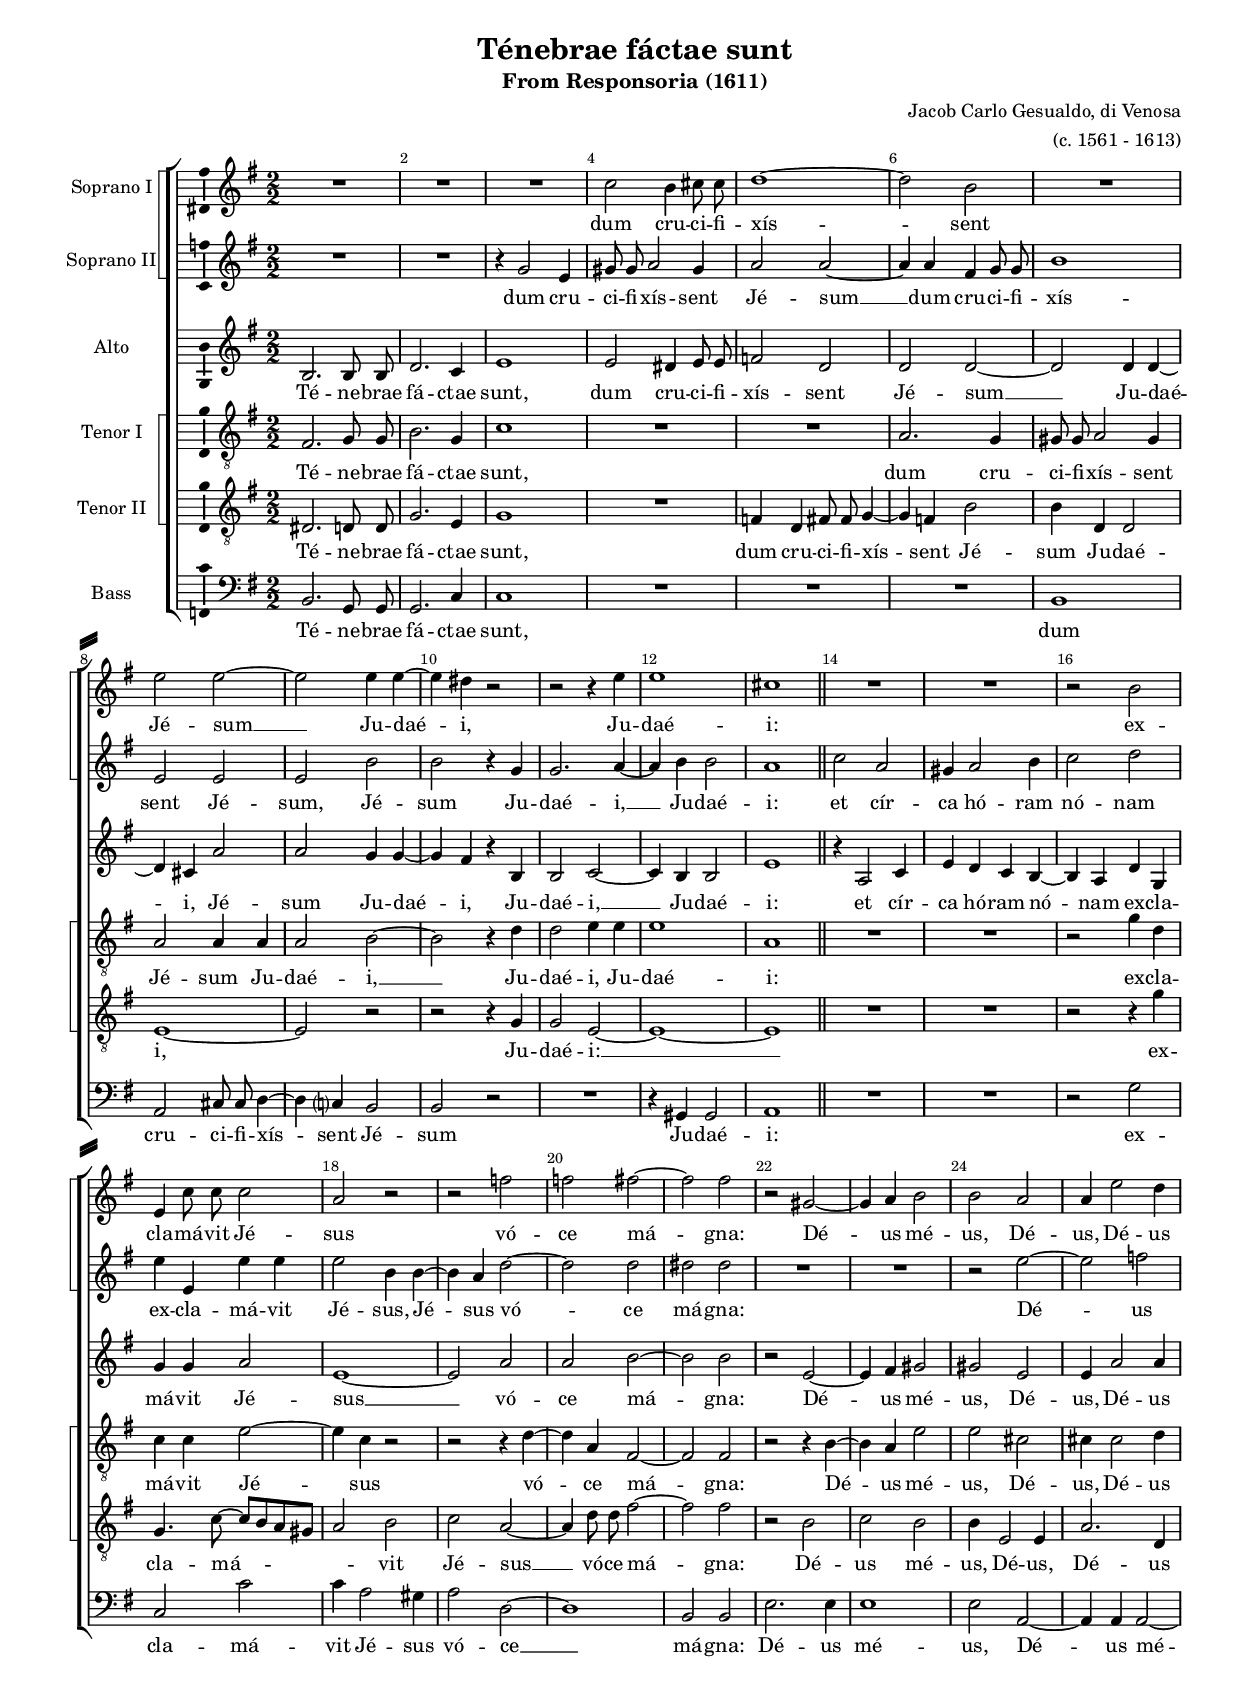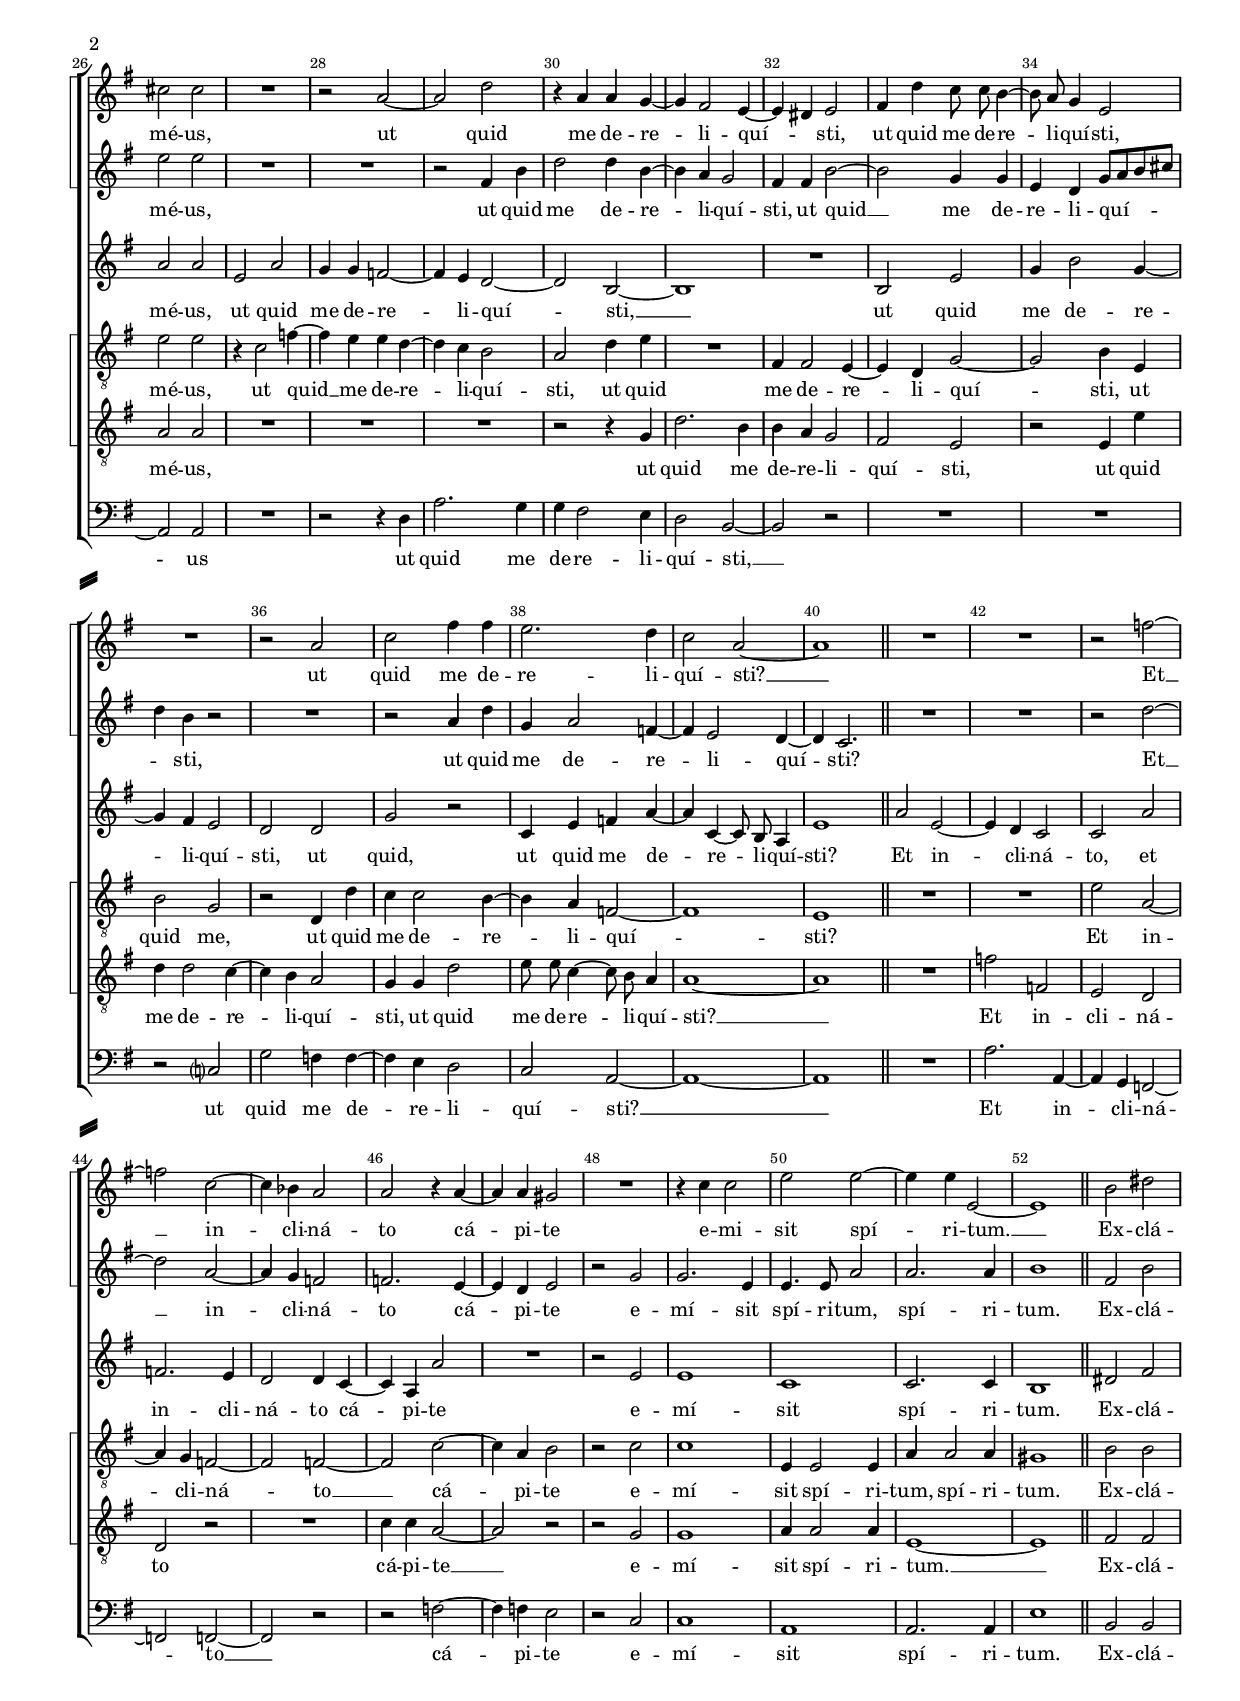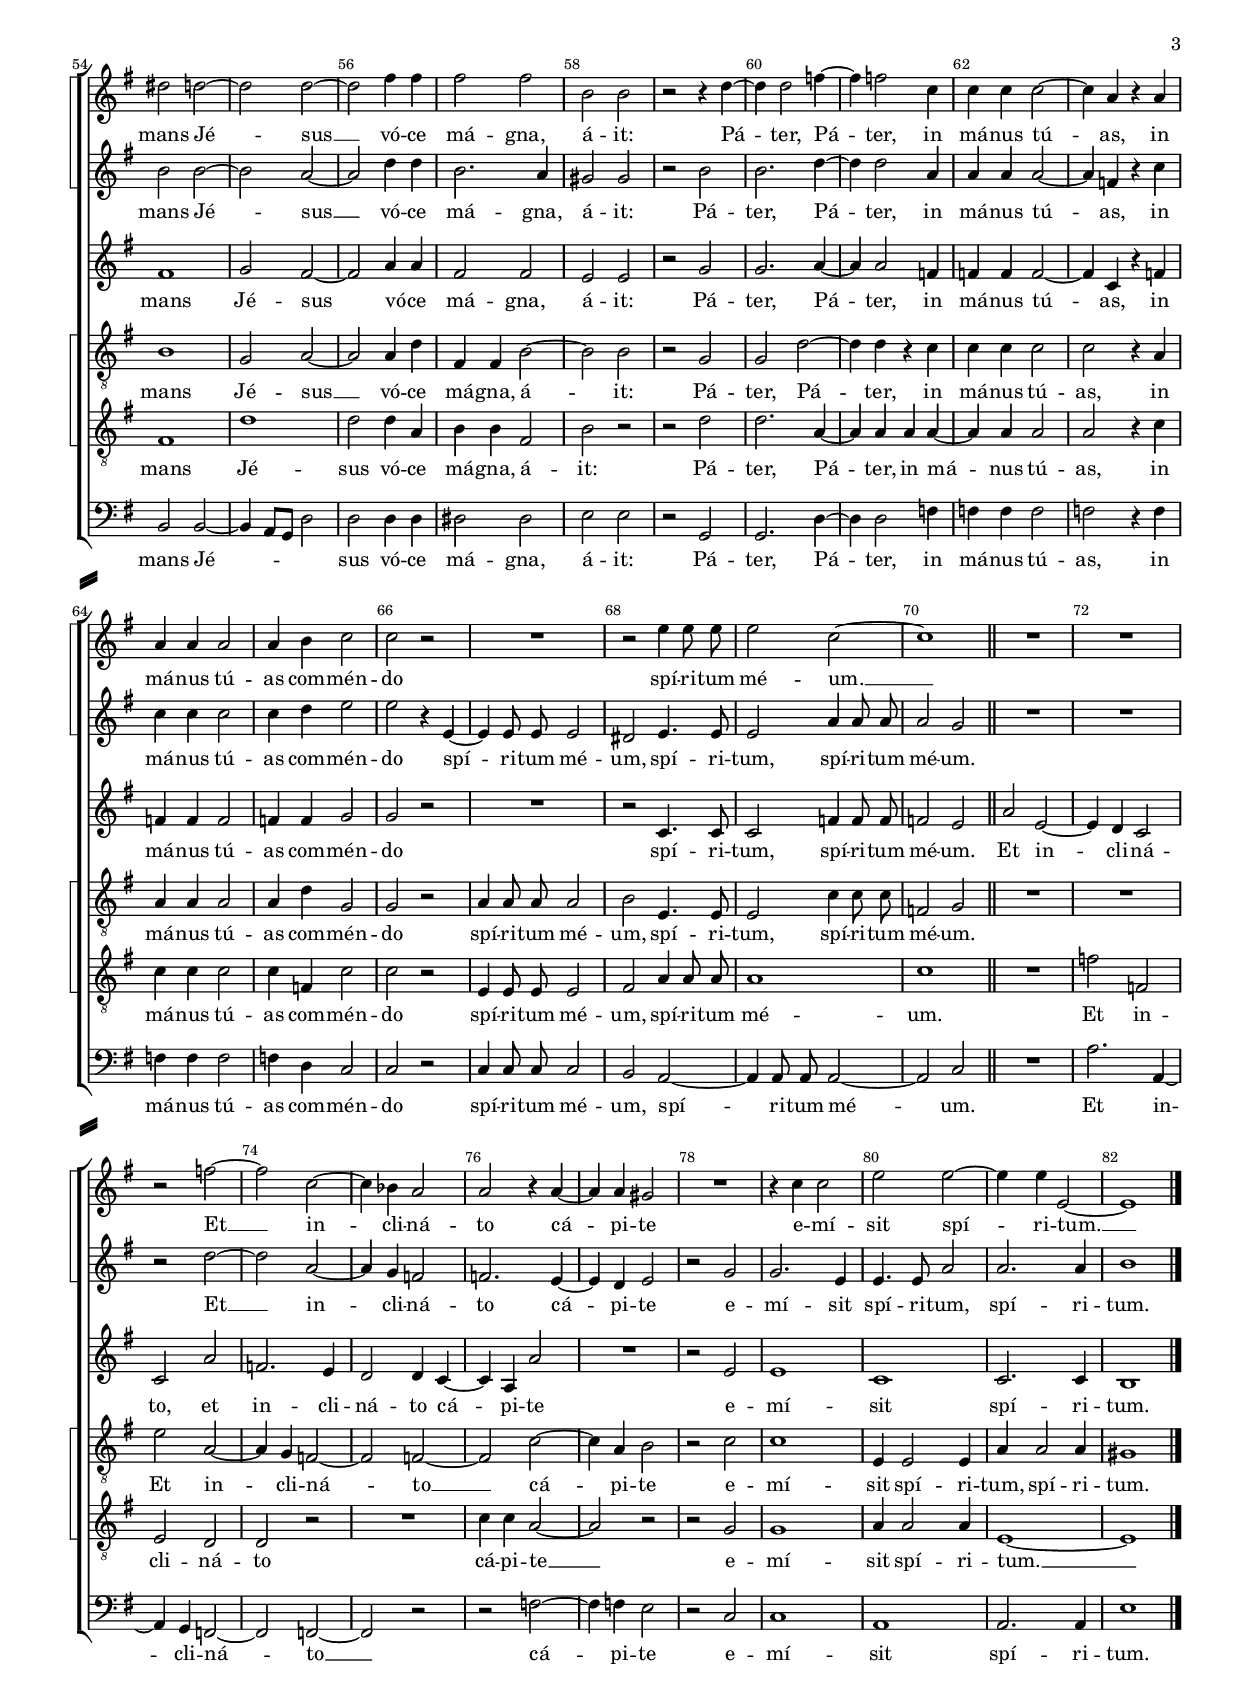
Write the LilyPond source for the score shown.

\version "2.18.2"

#(ly:set-option 'point-and-click #f)
#(ly:set-option 'midi-extension "mid")

#(set-default-paper-size "a4")
#(set-global-staff-size 16)
\paper {
  system-separator-markup = \slashSeparator
  top-margin = 10
  left-margin = 15
  right-margin = 10
  bottom-margin = 10
  %indent = 4
  ragged-bottom = ##f
  ragged-last-bottom = ##f
  %print-page-number = ##f
}

\header {
  title = "Ténebrae fáctae sunt"
  subtitle = "From Responsoria (1611)"
  composer = \markup\right-column{"Jacob Carlo Gesualdo, di Venosa" "(c. 1561 - 1613)" }
  % Удалить строку версии LilyPond 
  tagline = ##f
}

global = {
  \key e \minor
  \time 2/2
  \numericTimeSignature
  \autoBeamOff
  \override NoteHead.style = #'baroque
}

barnumbers = {
  \override Score.BarNumber.break-visibility = #end-of-line-invisible
  \set Score.barNumberVisibility = #(every-nth-bar-number-visible 2)
}

mBreak = { \break }
mpageBreak = { \pageBreak }
mBreak = {  }
mpageBreak = {  }

sopranoOne = \relative c'' {
  \global
  R1*3 | 
  c2 b4 cis8 cis | 
  d1~ | \mBreak
  
  d2 b | 
  R1 | 
  e2 e~ | 
  e e4 e~ | 
  e dis r2 | 
  r r4 e | \mpageBreak
  
  e1 |
  cis | \bar "||"
  R1*2 |
  r2 b |
  e,4 c'8 c c2 | \mBreak
  
  a2 r |
  r f' |
  f fis~ |
  fis fis |
  r gis,~ |
  gis4 a b2 |
  b a | \mBreak
  
  a4 e'2 d4 |
  cis2 cis |
  R1 |
  r2 a~ |
  a d |
  r4 a a g~ |
  g fis2 e4~ | \mBreak
  
  e4 dis e2 |
  fis4 d' c8 c b4~ |
  b8 a g4 e2 |
  R1 |
  r2 a |
  c fis4 fis | \mBreak
  
  e2. d4 |
  c2 a~ |
  a1 \bar "||"
  R1*2 |
  r2 f'2~ |
  f c~ | \mBreak
  
  c4 bes a2 |
  a r4 a~ |
  a a gis2 |
  R1 |
  r4 c c2 |
  e e~ |
  e4 e e,2~ \mBreak
  
  e1 | \bar "||"
  b'2 dis |
  dis d~ |
  d d~|
  d fis4 fis |
  fis2 fis |
  b, b |
  r r4 d~ | \mBreak
  
  d4 d2 f4~ |
  f f2 c4 |
  c c c2~ |
  c4 a r a |
  a a a2 |
  a4 b c2 |
  c r | \mBreak
  
  R1 |
  r2 e4 e8 e |
  e2 c~ |
  c1 \bar "||" 
  R1*2 \mBreak
  
  r2 f~ |
  f c~ |
  c4 bes a2 |
  a r4 a~ |
  a a gis2 |
  R1 |
  r4 c c2 | \mBreak
  
  e2 e~ |
  e4 e e,2 ~ |
  e1 \bar "|."
} % sopranoOne

sopranoTwo = \relative c'' {
  \global
  R1*2 | 
  r4 g2 e4 | 
  gis8 gis a2 gis4 | 
  a2 a~ | \mBreak
  
  a4 a fis g8 g | 
  b1 | 
  e,2 e | 
  e b' | 
  b r4 g | 
  g2. a4~ | \mBreak

  a4 b b2 |
  a1 | \bar "||"
  c2 a |
  gis4 a2 b4 |
  c2 d |
  e4 e, e' e \mBreak
  
  e2 b4 b~ |
  b a d2~ |
  d d |
  dis dis |
  R1*2 |
  r2 e~ | \mBreak
  
  e2 f |
  e e |
  R1*2 |
  r2 fis,4 b |
  d2 d4 b~ |
  b a g2 | \mBreak
  
  fis4 fis b2~ |
  b g4 g |
  e d g8[ a b cis] |
  d4 b r2 |
  R1 |
  r2 a4 d | \mBreak
  
  g,4 a2 f4~ |
  f e2 d4~ |
  d c2. \bar "||"
  R1*2 |
  r2 d'~ |
  d a~ | \mBreak
  
  a4 g f2 |
  f2. e4~ |
  e d e2 |
  r g |
  g2. e4 |
  e4. e8 a2 |
  a2. a4 | \mBreak
  
  b1 | \bar "||"
  fis2 b |
  b b~ |
  b a~ |
  a d4 d |
  b2. a4 |
  gis2 gis |
  r b | \mBreak
  
  b2. d4~ |
  d d2 a4 |
  a a a2~ |
  a4 f r c' |
  c c c2 |
  c4 d e2 |
  e r4 e,~ | \mBreak
  
  e4 e8 e e2 |
  dis e4. e8 |
  e2 a4 a8 a |
  a2 g \bar "||" 
  R1*2 \mBreak
  
  r2 d'~ |
  d a~ |
  a4 g f2 |
  f2. e4~ |
  e d e2 |
  r g |
  g2. e4 | \mBreak
  
  e4. e8 a2 |
  a2. a4 |
  b1 \bar "|."
} % sopranoTwo

alto = \relative c' {
  \global
  b2. b8 b | 
  d2. c4 | 
  e1 | 
  e2 dis4 e8 e | 
  f2 d | \mBreak
  
  d2 d~ | 
  d d4 d~ | 
  d cis a'2 | 
  a g4 g~ | 
  g fis r b, | 
  b2 c~ | \mBreak
  
  c4 b b2 |
  e1 | \bar "||"
  r4 a,2 c4 |
  e d c b~ |
  b a d g, |
  g' g a2 | \mBreak
  e1~ |
  e2 a |
  a b~ |
  b b |
  r e,~ |
  e4 fis gis2 |
  gis e | \mBreak
  
  e4 a2 a4 |
  a2 a |
  e a |
  g4 g f2~ |
  f4 e d2~ |
  d b~ |
  b1 | \mBreak

  R1 |
  b2 e |
  g4 b2 g4~ |
  g fis e2 |
  d2 d |
  g r | \mBreak
  
  c,4 e f a~ |
  a c,~ c8 b a4 |
  e'1 \bar "||"
  a2 e~ |
  e4 d c2 |
  c a' |
  f2. e4 | \mBreak
  
  d2 d4 c~ |
  c a a'2 |
  R1 |
  r2 e |
  e1 |
  c |
  c2. c4 \mBreak
  
  b1 | \bar "||"
  dis2 fis |
  fis1 |
  g2 fis~ |
  fis a4 a |
  fis2 fis |
  e e |
  r g | \mBreak
  
  g2. a4~ |
  a a2 f4 |
  f f f2~ |
  f4 c r f |
  f f f2 |
  f4 f g2 |
  g r \mBreak
  
  R1 |
  r2 c,4. c8 |
  c2 f4 f8 f |
  f2 e \bar "||"
  a e~ |
  e4 d c2 | \mBreak
  
  c2 a' |
  f2. e4 |
  d2 d4 c~|
  c a a'2 |
  R1 |
  r2 e |
  e1 | \mBreak
  
  c1 |
  c2. c4 |
  b1 \bar "|."
} % alto

tenorOne = \relative c {
  \global
  fis2. g8 g | 
  b2. g4 | 
  c1 | 
  R1*2 | \mBreak
  
  a2. g4 | 
  gis8 gis a2 gis4 | 
  a2 a4 a | 
  a2 b~ | 
  b r4 d | 
  d2 e4 e | \mBreak
  
  e1 |
  a, | \bar "||"
  R1*2 |
  r2 g'4 d |
  c c e2~ | \mBreak
  
  e4 c r2 |
  r r4 d~ |
  d a fis2~ |
  fis fis |
  r r4 b~ |
  b a e'2 |
  e cis | \mBreak

  cis4 cis2 d4 |
  e2 e |
  r4 c2 f4~ |
  f e e d~ |
  d c b2 |
  a d4 e |
  R1 | \mBreak
  
  fis,4 fis2 e4~ |
  e d g2~ |
  g b4 e, |
  b'2 g |
  r d4 d' |
  c c2 b4~ | \mBreak
  
  b4 a f2~ |
  f1 |
  e \bar "||"
  R1*2 |
  e'2 a,~ |
  a4 g f2~ | \mBreak
  
  f2 f~ |
  f c'~ |
  c4 a b2 |
  r c |
  c1 |
  e,4 e2 e4 |
  a a2 a4 \mBreak
  
  gis1 | \bar "||"
  b2 b |
  b1 |
  g2 a~ |
  a a4 d |
  fis, fis b2~ |
  b b |
  r g | \mBreak
  
  g2 d'~ |
  d4 d r c |
  c c c2 |
  c r4 a |
  a a a2 |
  a4 d g,2 |
  g r | \mBreak
  
  a4 a8 a a2 |
  b e,4. e8 |
  e2 c'4 c8 c |
  f,2 g \bar "||"
  R1*2 \mBreak
  
  e'2 a,~ |
  a4 g f2~ |
  f f~|
  f c'~ |
  c4 a b2 |
  r c |
  c1 | \mBreak
  
  e,4 e2 e4 |
  a a2 a4 |
  gis1 \bar "|."
} % tenorOne

tenorTwo = \relative c {
  \global
  
  dis2. d8 d | 
  g2. e4 | 
  g1 | 
  R1 | 
  f4 d fis8 fis g4~ | \mBreak
  
  g4 f b2 |
  b4 d, d2 |
  e1~ |
  e2 r |
  r r4 g |
  g2 e~ | \mBreak

  e1~ |
  e | \bar "||"
  R1*2 |
  r2 r4 g' |
  g,4. c8~ c[ b a gis] | \mBreak
  
  a2 b |
  c a~ |
  a4 d8 d fis2~ |
  fis fis |
  r b, |
  c b |
  b4 e,2 e4 | \mBreak
  
  a2. d,4 |
  a'2 a |
  R1*3 |
  r2 r4 g |
  d'2. b4 | \mBreak
  
  b4 a g2 |
  fis e |
  r e4 e' |
  d d2 c4~ |
  c b a2 |
  g4 g d'2 | \mBreak
  
  e8 e c4~ c8 b a4 |
  a1~ |
  a \bar "||"
  R1 |
  f'2 f, |
  e d |
  d r | \mBreak
  
  R1 |
  c'4 c a2~ |
  a r |
  r g |
  g1 |
  a4 a2 a4 |
  e1~ |
  
  e1 | \bar "||"
  fis2 fis |
  fis1 |
  d' |
  d2 d4 a |
  b b fis2 |
  b r |
  r d | \mBreak
  
  d2. a4~ |
  a a a a~ |
  a a a2 |
  a r4 c |
  c c c2 |
   c4 f, c'2 |
   c r | \mBreak
   
   e,4 e8 e e2 |
   fis a4 a8 a |
   a1 |
   c \bar "||"
   R1 |
   f2 f, | \mBreak
   
   e2 d |
   d r |
   R1 |
   c'4 c a2~ |
   a r |
   r g g1 | \mBreak
   
   a4 a2 a4 |
   e1~ |
   e \bar "|."
} % tenorTwo

bass = \relative c {
  \global
  b2. g8 g | 
  g2. c4 | 
  c1 | 
  R1*2 | \mBreak
  
  R1 |
  b |
  a2 cis8 cis d4~ |
  d c? b2 |
  b r |
  R1 \mBreak

  r4 gis4 gis2 |
  a1 |
  R1*2 |
  r2 g' |
  c, c' | \mBreak
  
  c4 a2 gis4 |
  a2 d,~ |
  d1 |
  b2 b |
  e2. e4 |
  e1 |
  e2 a,2 ~ | \mBreak
  
  a4 a a2~ |
  a a |
  R1 |
  r2 r4 d |
  a'2. g4 |
  g fis2 e4 |
  d2 b~ | \mBreak
  
  b r2 |
  R1*2 |
  r2 c? |
  g' f4 f~ |
  f e d2 | \mBreak
  
  c2 a~ |
  a1~ |
  a \bar "||"
  R1 |
  a'2. a,4~ |
  a g f2~ |
  f f~ | \mBreak
  
  f2 r |
  r f'~ |
  f4 f e2 |
  r c |
  c1 |
  a |
  a2. a4 \mBreak
  
  e'1 \bar "||"
  b2 b |
  b b~ |
  b4 a8[ g] d'2 |
  d d4 d |
  dis 2 dis |
  e e |
  r g, | \mBreak
  
  g2. d'4~ |
  d d2 f4 |
  f f f2 |
  f r4 f |
  f f f2 |
  f4 d c2 |
  c r | \mBreak
  
  c4 c8 c c2 |
  b a~ |
  a4 a8 a a2~ |
  a c \bar "||"
  R1 |
  a'2. a,4~ \mBreak
  
  a4 g f2~ |
  f f~ |
  f r |
  r f'~ |
  f4 f e2 |
  r c |
  c1 | \mBreak
  
  a1 |
  a2. a4 |
  e'1 \bar "|."
} % bass

%showLastLength = R1*8


versesi = \lyricmode {
  dum cru -- ci -- fi -- xís -- 
  sent Jé -- sum __ Ju -- daé -- i, Ju -- 
  
  daé -- i: ex -- cla -- má -- vit Jé -- 
  sus vó -- ce má -- gna: Dé -- us mé -- us, Dé -- 
  us, Dé -- us mé -- us, ut quid me de -- re -- li -- quí -- 
  
  _ sti, ut quid me de -- re -- li -- quí -- sti, ut quid me de -- 
  re -- li -- quí -- sti? __ Et __  in -- 
  cli -- ná -- to cá -- pi -- te e -- mi -- sit spí -- ri -- tum. __
  
  Ex -- clá -- mans Jé -- sus __ vó -- ce má -- gna, á -- it: Pá --
  ter, Pá -- ter, in má -- nus tú -- as, in má -- nus tú -- as com -- mén -- do
  spí -- ri -- tum mé -- um. __
  
  Et __ in -- cli -- ná -- to cá -- pi -- te e -- mí --
  sit spí -- ri -- tum. __
}

versesii = \lyricmode {
  dum cru -- ci -- fi -- xís -- sent Jé -- sum __ 
  dum cru -- ci -- fi -- xís -- sent Jé -- sum, Jé -- sum Ju -- daé -- i, __
  
  
  Ju -- daé -- i: et cír -- ca hó -- ram nó -- nam ex -- cla -- má -- vit 
  Jé -- sus, Jé -- sus vó -- ce má -- gna: Dé -- 
  us mé -- us, ut quid me de -- re -- li -- quí -- 
  
  sti, ut quid __ me de -- re -- li -- quí -- _ sti, ut quid 
  me de -- re -- li -- quí -- sti? Et __ in -- 
  cli -- ná -- to cá -- pi -- te e -- mí -- sit spí -- ri -- tum, spí -- ri -- 
  
  tum. Ex -- clá -- mans Jé -- sus __ vó -- ce má -- gna, á -- it: Pá --
  ter, Pá -- ter, in má -- nus tú -- as, in má -- nus tú -- as com -- mén -- do spí -- 
  ri -- tum mé -- um, spí -- ri -- tum, spí -- ri -- tum mé -- um.
  
  Et __ in -- cli -- ná -- to cá -- pi -- te e -- mí -- sit 
  spí -- ri -- tum, spí -- ri -- tum.
}

versea = \lyricmode {  
  Té -- ne -- brae fá -- ctae sunt, dum cru -- ci -- fi -- xís --  sent 
  Jé -- sum __ Ju -- daé -- i, Jé -- sum Ju -- daé -- i, Ju -- daé -- i, __
  
  Ju -- daé -- i: et cír -- ca hó -- ram nó -- nam ex -- cla -- má -- vit Jé -- 
  sus __ vó -- ce má -- gna: Dé -- us mé -- us, Dé -- 
  us, Dé -- us mé -- us, ut quid me de -- re -- li -- quí -- sti, __
  
  ut quid me de -- re -- li -- quí -- sti, ut quid, 
  ut quid me de -- re -- li -- quí -- sti? Et in -- cli -- ná -- to, et in -- cli -- 
  ná -- to cá -- pi -- te e -- mí -- sit spí -- ri -- 
  
  tum. Ex -- clá -- mans Jé -- sus __vó -- ce má -- gna, á -- it: Pá --
  ter, Pá -- ter, in má -- nus tú -- as, in má -- nus tú -- as com -- mén -- do
  spí -- ri -- tum, spí -- ri -- tum mé -- um. Et in -- cli -- ná -- 
  
  to, et in -- cli --  ná -- to cá -- pi -- te e -- mí --
  sit spí -- ri -- tum.
 
}

verseti = \lyricmode {
  Té -- ne -- brae fá -- ctae sunt, 
  dum cru -- ci -- fi -- xís -- sent Jé -- sum Ju -- daé -- i, __ Ju -- daé -- i, Ju -- 
  
  daé -- i: ex -- cla -- má -- vit Jé -- 
  sus vó -- ce má -- gna: Dé -- us mé -- us, Dé -- 
  us, Dé -- us mé -- us, ut quid __ me  de -- re -- li -- quí -- sti, ut quid 
  
  me de -- re -- li -- quí -- sti, ut quid me, ut quid me de -- re -- 
  li -- quí -- sti? Et in -- cli -- ná -- 
  to __ cá -- pi -- te e -- mí -- sit spí -- ri -- tum, spí -- ri -- 
  
  tum. Ex -- clá -- mans Jé -- sus __ vó -- ce má -- gna, á -- it: Pá --
  ter, Pá -- ter, in má -- nus tú -- as, in má -- nus tú -- as com -- mén -- do
  spí -- ri -- tum mé -- um, spí -- ri -- tum, spí -- ri -- tum mé -- um. 
  
  Et in -- cli -- ná -- to __ cá -- pi -- te e -- mí --
  sit spí -- ri -- tum, spí -- ri -- tum.
}

versetii = \lyricmode {
  Té -- ne -- brae fá -- ctae sunt, dum cru -- ci -- fi -- xís -- 
  sent Jé -- sum Ju -- daé -- i, Ju -- daé -- i: __
  
  ex -- cla -- má -- 
  _ vit Jé -- sus __ vó -- ce má -- gna: Dé -- us mé -- us, Dé -- us,
  Dé -- us mé -- us, ut quid me 
  
  de -- re -- li -- quí -- sti, ut quid me de -- re -- li -- quí -- sti, ut quid
  me de -- re -- li -- quí -- sti? __ Et in -- cli -- ná -- to
  cá -- pi -- te __ e -- mí -- sit spí -- ri -- tum. __
  
  Ex -- clá -- mans Jé -- sus vó -- ce má -- gna, á -- it: Pá --
  ter, Pá -- ter, in má -- nus tú -- as, in má -- nus tú -- as com -- mén -- do
  spí -- ri -- tum mé -- um, spí -- ri -- tum mé -- um. Et in --
  
  cli -- ná -- to cá -- pi -- te __ e -- mí --
  sit spí -- ri -- tum. __
}

verseb = \lyricmode {
  Té -- ne -- brae fá -- ctae sunt, 
  dum cru -- ci -- fi -- xís -- sent Jé -- sum 
  
  Ju -- daé -- i:  ex -- cla -- má -- 
  vit Jé -- sus vó -- ce __ má -- gna: Dé -- us mé -- us, Dé -- 
  us mé -- us ut quid me de -- re -- li -- quí -- sti, __
  
  ut quid me de -- re -- li -- 
  quí -- sti? __ Et in -- cli -- ná -- to __
  cá -- pi -- te e -- mí -- sit spí -- ri -- 
  
  tum. Ex -- clá -- mans Jé -- _ _ sus vó -- ce má -- gna, á -- it: Pá --
  ter, Pá -- ter, in má -- nus tú -- as, in má -- nus tú -- as com -- mén -- do
  spí -- ri -- tum mé -- um, spí -- ri -- tum mé -- um. Et in --
  
  cli -- ná -- to __ cá -- pi -- te e -- mí --
  sit spí -- ri -- tum.
}

rehearsalMidi = #
(define-music-function
 (parser location name midiInstrument lyrics) (string? string? ly:music?)
 #{
   \unfoldRepeats <<
     \new Staff = "soprano1" \new Voice = "soprano1" { \sopranoOne }
     \new Staff = "soprano2" \new Voice = "soprano2" { \sopranoTwo }
     \new Staff = "alto" \new Voice = "alto" { \alto }
     \new Staff = "tenor1" \new Voice = "tenor1" { \tenorOne }
     \new Staff = "tenor2" \new Voice = "tenor2" { \tenorTwo }
     \new Staff = "bass" \new Voice = "bass" { \bass }
     \context Staff = $name {
       \set Score.midiMinimumVolume = #0.5
       \set Score.midiMaximumVolume = #0.5
       \set Score.tempoWholesPerMinute = #(ly:make-moment 100 4)
       \set Staff.midiMinimumVolume = #0.8
       \set Staff.midiMaximumVolume = #1.0
       \set Staff.midiInstrument = $midiInstrument
     }
     \new Lyrics \with {
       alignBelowContext = $name
     } \lyricsto $name $lyrics
   >>
 #})

\score {
  \new ChoirStaff <<
    \new ChoirStaff
    <<
    \set ChoirStaff.systemStartDelimiter = #'SystemStartSquare
    \new Staff \with {
      midiInstrument = "choir aahs"
      instrumentName = "Soprano I"
    } \new Voice = "soprano1" {
      \barnumbers
      \sopranoOne
    }
    \new Lyrics \with {
      \override VerticalAxisGroup #'staff-affinity = #CENTER
    } \lyricsto "soprano1" \versesi
    \new Staff \with {
      midiInstrument = "choir aahs"
      instrumentName = "Soprano II"
    } \new Voice = "soprano2" \sopranoTwo
    \new Lyrics \with {
      \override VerticalAxisGroup #'staff-affinity = #CENTER
    } \lyricsto "soprano2" \versesii
    >>
    \new Staff \with {
      midiInstrument = "choir aahs"
      instrumentName = "Alto"
    } \new Voice = "alto" \alto
    \new Lyrics \with {
      \override VerticalAxisGroup #'staff-affinity = #CENTER
    } \lyricsto "alto" \versea
    \new ChoirStaff <<
      \set ChoirStaff.systemStartDelimiter = #'SystemStartSquare
      \new Staff \with {
      midiInstrument = "choir aahs"
        instrumentName = "Tenor I"
      } {
        \clef "treble_8"
        \new Voice = "tenor1" \tenorOne
      }
      \new Lyrics \with {
        \override VerticalAxisGroup #'staff-affinity = #CENTER
      } \lyricsto "tenor1" \verseti
      \new Staff \with {
      midiInstrument = "choir aahs"
        instrumentName = "Tenor II"
      } {
        \clef "treble_8"
        \new Voice = "tenor2" \tenorTwo
      }
      \new Lyrics \with {
        \override VerticalAxisGroup #'staff-affinity = #CENTER
      } \lyricsto "tenor2" \versetii
    >>
    \new Staff \with {
      midiInstrument = "choir aahs"
      instrumentName = "Bass"
    } {
      \clef bass
      \new Voice = "bass" \bass
    }
    \new Lyrics \with {
        \override VerticalAxisGroup #'staff-affinity = #CENTER
      } \lyricsto "bass" \verseb
  >>
  \layout { 
 \context {\Staff 
                %\RemoveEmptyStaves
                %\override VerticalAxisGroup.remove-first = ##t
		\consists Ambitus_engraver 

	
  }
}
  \midi {
    \tempo 4=100
  }
}

% MIDI для репетиции:
\book {
  \bookOutputSuffix "soprano1"
  \score {
    \rehearsalMidi "soprano1" "soprano sax" \versesi
    \midi { }
  }
}

\book {
  \bookOutputSuffix "soprano2"
  \score {
    \rehearsalMidi "soprano2" "soprano sax" \versesii
    \midi { }
  }
}

\book {
  \bookOutputSuffix "alto"
  \score {
    \rehearsalMidi "alto" "soprano sax" \versea
    \midi { }
  }
}

\book {
  \bookOutputSuffix "tenor1"
  \score {
    \rehearsalMidi "tenor1" "tenor sax" \verseti
    \midi { }
  }
}

\book {
  \bookOutputSuffix "tenor2"
  \score {
    \rehearsalMidi "tenor2" "tenor sax" \versetii
    \midi { }
  }
}

\book {
  \bookOutputSuffix "bass"
  \score {
    \rehearsalMidi "bass" "tenor sax" \verseb
    \midi { }
  }
}

